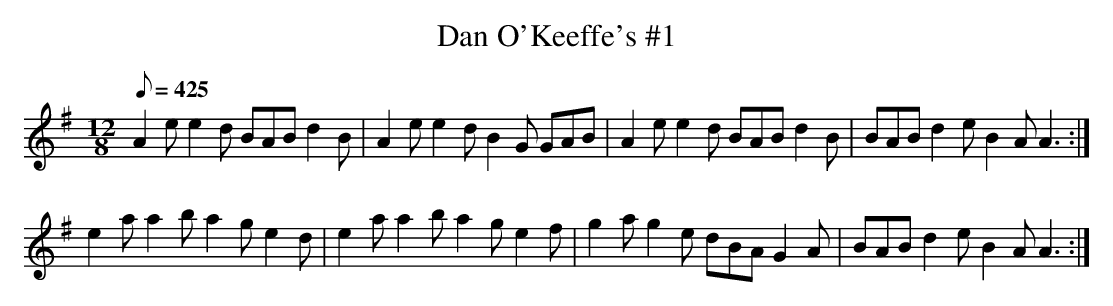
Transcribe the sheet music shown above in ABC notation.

X:1
T: Dan O'Keeffe's #1
L: 1/8
Q: 425
M: 12/8
K: Ador
A2 e e2 d BAB d2 B|A2 e e2 d B2 G GAB|\
A2 e e2 d BAB d2 B|BAB d2 e B2 A A3 :|
e2 a a2 b a2 g e2 d|e2 a a2 b a2 g e2 f|\
g2 a g2 e dBA G2 A|BAB d2 e B2 A A3 :|
